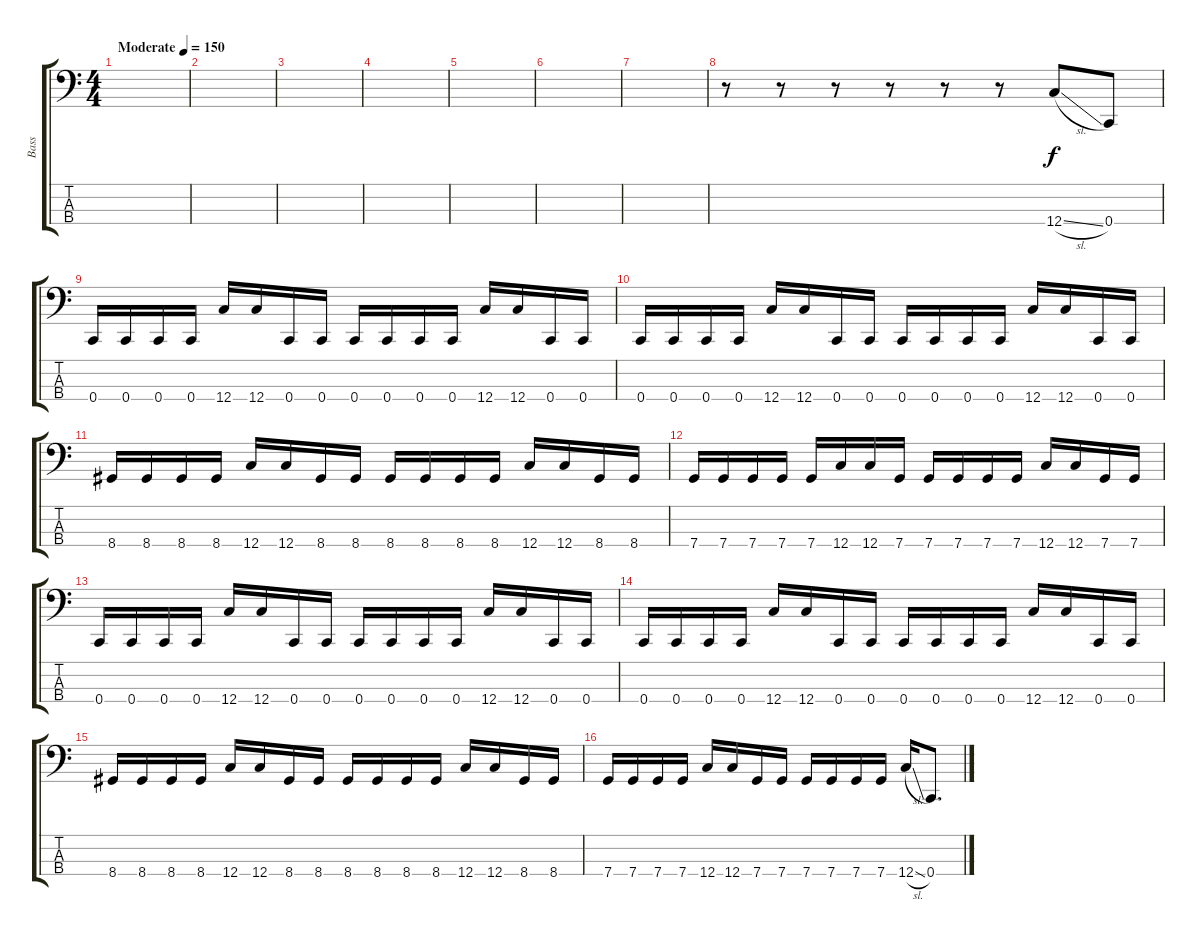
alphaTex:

\track ("Bass" "Bass") {instrument electricbasspick}
\staff {score tabs}
\tuning (F2 C2 G1 C1) {hide}
\ts (4 4)
\tempo (150 "Moderate")
\clef f4
\ks c
|
|
|
|
|
|
|
r.8 r.8 r.8 r.8 r.8 r.8 12.4{sl}.8 0.4.8 |
0.4.16 0.4.16 0.4.16 0.4.16 12.4.16 12.4.16 0.4.16 0.4.16 0.4.16 0.4.16 0.4.16 0.4.16 12.4.16 12.4.16 0.4.16 0.4.16 |
0.4.16 0.4.16 0.4.16 0.4.16 12.4.16 12.4.16 0.4.16 0.4.16 0.4.16 0.4.16 0.4.16 0.4.16 12.4.16 12.4.16 0.4.16 0.4.16 |
8.4.16 8.4.16 8.4.16 8.4.16 12.4.16 12.4.16 8.4.16 8.4.16 8.4.16 8.4.16 8.4.16 8.4.16 12.4.16 12.4.16 8.4.16 8.4.16 |
7.4.16 7.4.16 7.4.16 7.4.16 7.4.16 12.4.16 12.4.16 7.4.16 7.4.16 7.4.16 7.4.16 7.4.16 12.4.16 12.4.16 7.4.16 7.4.16 |
0.4.16 0.4.16 0.4.16 0.4.16 12.4.16 12.4.16 0.4.16 0.4.16 0.4.16 0.4.16 0.4.16 0.4.16 12.4.16 12.4.16 0.4.16 0.4.16 |
0.4.16 0.4.16 0.4.16 0.4.16 12.4.16 12.4.16 0.4.16 0.4.16 0.4.16 0.4.16 0.4.16 0.4.16 12.4.16 12.4.16 0.4.16 0.4.16 |
8.4.16 8.4.16 8.4.16 8.4.16 12.4.16 12.4.16 8.4.16 8.4.16 8.4.16 8.4.16 8.4.16 8.4.16 12.4.16 12.4.16 8.4.16 8.4.16 |
7.4.16 7.4.16 7.4.16 7.4.16 12.4.16 12.4.16 7.4.16 7.4.16 7.4.16 7.4.16 7.4.16 7.4.16 12.4{sl}.16 0.4.8{d}
